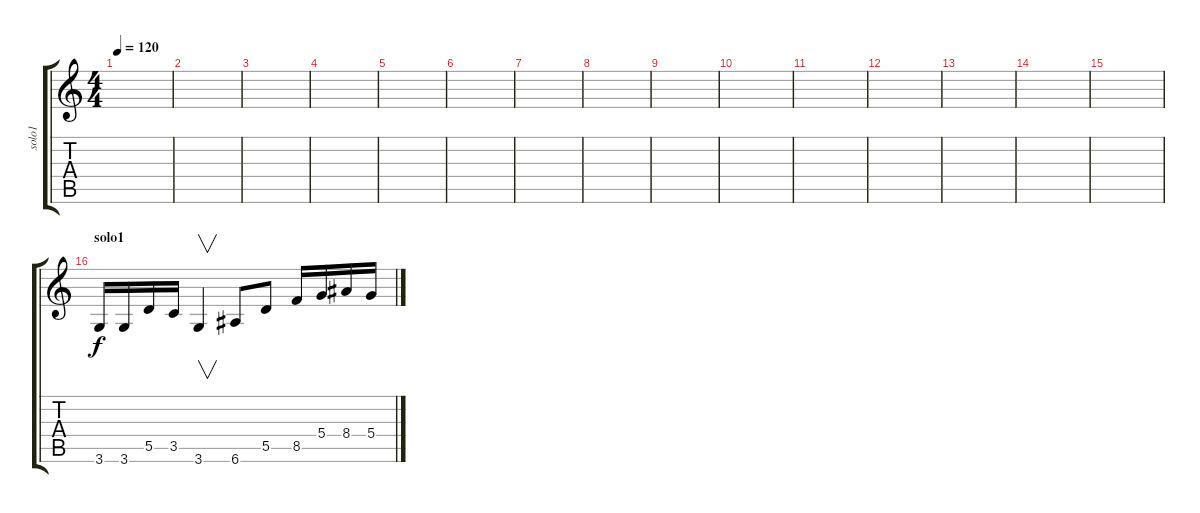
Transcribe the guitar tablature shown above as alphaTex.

\track ("solo1" "solo1") {instrument electricguitarclean}
\staff {score tabs}
\tuning (E4 B3 G3 D3 A2 E2) {hide}
\ts (4 4)
\tempo 120
\clef g2
\ks c
|
|
|
|
|
|
|
|
|
|
|
|
|
|
|
\section ("" "solo1")
3.6.16 3.6.16 5.5.16 3.5.16 3.6.4{v} 6.6.8 5.5.8 8.5.16 5.4.16 8.4.16 5.4.16
